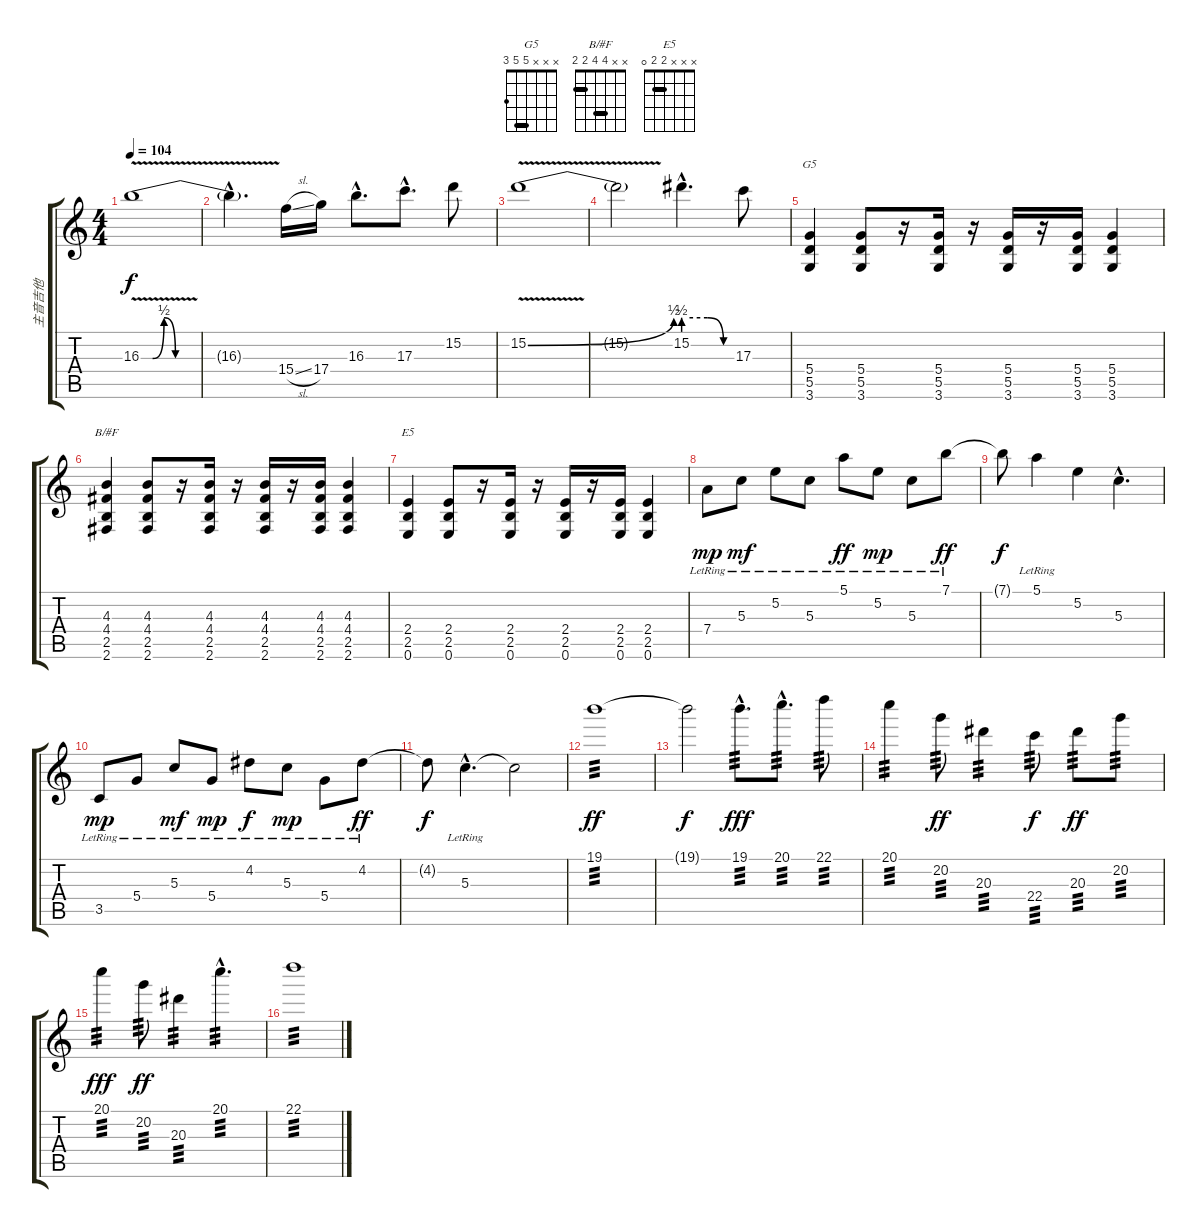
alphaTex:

\track ("主音吉他" "主音吉他") {instrument overdrivenguitar}
\staff {score tabs}
\tuning (E4 B3 G3 D3 A2 E2) {hide}
\chord ("G5" x x x 5 5 3) {barre 5}
\chord ("B/#F" x x 4 4 2 2) {barre (2 4)}
\chord ("E5" x x x 2 2 0) {barre 2}
\ts (4 4)
\tempo 104
\clef g2
\ks c
16.3{be (custom 0 0 5 0 10 2 15 0 60 0) v}.1{dy f} |
16.3{hac t}.4{d} 15.4{sl}.16 17.4.16 16.3{hac}.8{d} 17.3{hac}.8{d} 15.2.8 |
15.2{be (bend 0 0 60 2) v}.1 |
15.2{t}.2 15.2{be (custom 0 2 30 2 50 0 60 0) hac}.4{d} 17.3.8 |
(5.4 5.5 3.6).4{ch "G5"} (5.4 5.5 3.6).8 r.16 (5.4 5.5 3.6).16 r.16 (5.4 5.5 3.6).16 r.16 (5.4 5.5 3.6).16 (5.4 5.5 3.6).4 |
(4.3 4.4 2.5 2.6).4{ch "B/#F"} (4.3 4.4 2.5 2.6).8 r.16 (4.3 4.4 2.5 2.6).16 r.16 (4.3 4.4 2.5 2.6).16 r.16 (4.3 4.4 2.5 2.6).16 (4.3 4.4 2.5 2.6).4 |
(2.4 2.5 0.6).4{ch "E5"} (2.4 2.5 0.6).8 r.16 (2.4 2.5 0.6).16 r.16 (2.4 2.5 0.6).16 r.16 (2.4 2.5 0.6).16 (2.4 2.5 0.6).4 |
7.4{lr}.8{dy mp} 5.3{lr}.8{dy mf} 5.2{lr}.8 5.3{lr}.8 5.1{lr}.8{dy ff} 5.2{lr}.8{dy mp} 5.3{lr}.8 7.1{lr}.8{dy ff} |
7.1{t}.8{dy f} 5.1{lr}.4 5.2.4 5.3{hac}.4{d} |
3.5{lr}.8{dy mp} 5.4{lr}.8 5.3{lr}.8{dy mf} 5.4{lr}.8{dy mp} 4.2{lr}.8{dy f} 5.3{lr}.8{dy mp} 5.4{lr}.8 4.2{lr}.8{dy ff} |
4.2{t}.8{dy f} 5.3{hac lr}.4{d} 5.3{t}.2 |
19.1.1{tp 3 dy ff} |
19.1{t}.2{dy f} 19.1{hac}.8{d tp 3 dy fff} 20.1{hac}.8{d tp 3} 22.1.8{tp 3} |
20.1.4{tp 3} 20.2.8{tp 3 dy ff} 20.3.4{tp 3} 22.4.8{tp 3 dy f} 20.3.8{tp 3 dy ff} 20.2.8{tp 3} |
20.1.4{tp 3 dy fff} 20.2.8{tp 3 dy ff} 20.3.4{tp 3} 20.1{hac}.4{d tp 3} |
22.1.1{tp 3 volume 6}
